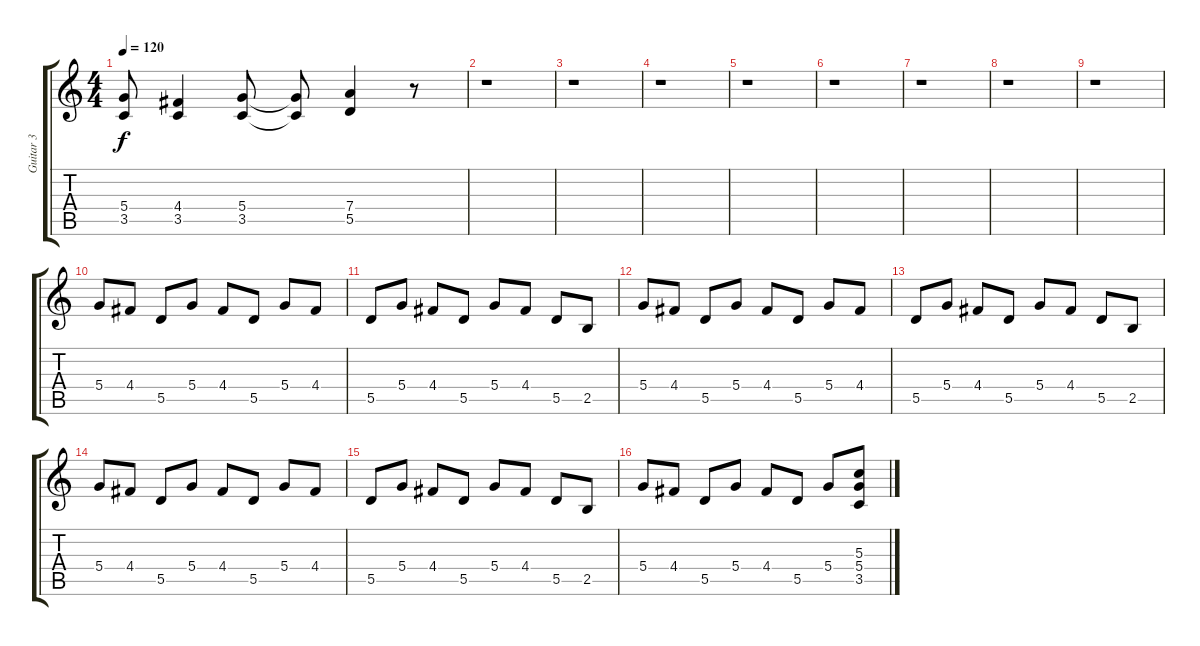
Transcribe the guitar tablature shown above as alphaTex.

\track ("Guitar 3" "Guitar 3") {instrument distortionguitar}
\staff {score tabs}
\tuning (E4 B3 G3 D3 A2 E2) {hide}
\ts (4 4)
\tempo 120
\clef g2
\ks c
(5.4{t} 3.5{t}).8{dy f} (4.4 3.5).4 (5.4 3.5).8 (5.4{t} 3.5{t}).8 (7.4 5.5).4 r.8 |
r.1 |
r.1 |
r.1 |
r.1 |
r.1 |
r.1 |
r.1 |
r.1 |
5.4.8 4.4.8 5.5.8 5.4.8 4.4.8 5.5.8 5.4.8 4.4.8 |
5.5.8 5.4.8 4.4.8 5.5.8 5.4.8 4.4.8 5.5.8 2.5.8 |
5.4.8 4.4.8 5.5.8 5.4.8 4.4.8 5.5.8 5.4.8 4.4.8 |
5.5.8 5.4.8 4.4.8 5.5.8 5.4.8 4.4.8 5.5.8 2.5.8 |
5.4.8 4.4.8 5.5.8 5.4.8 4.4.8 5.5.8 5.4.8 4.4.8 |
5.5.8 5.4.8 4.4.8 5.5.8 5.4.8 4.4.8 5.5.8 2.5.8 |
5.4.8 4.4.8 5.5.8 5.4.8 4.4.8 5.5.8 5.4.8 (5.3 5.4 3.5).8
